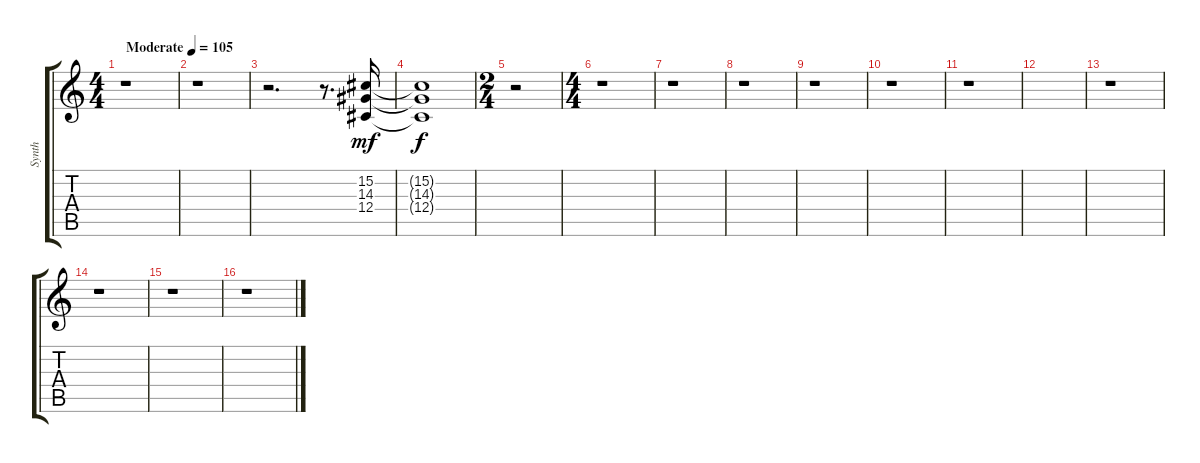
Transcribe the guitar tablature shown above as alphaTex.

\track ("Synth" "Synth") {instrument stringensemble1}
\staff {score tabs}
\tuning (Eb4 Bb3 Gb3 Db3 Ab2 Eb2) {hide}
\ts (4 4)
\tempo (105 "Moderate")
\clef g2
\ks c
r.1{dy mf instrument stringensemble1} |
r.1 |
r.2{d} r.8{d} (15.2 14.3 12.4).16 |
(15.2{t} 14.3{t} 12.4{t}).1{dy f} |
\ts (2 4)
r.2 |
\ts (4 4)
r.1 |
r.1 |
r.1 |
r.1 |
r.1 |
r.1 |
|
r.1 |
r.1 |
r.1 |
r.1
